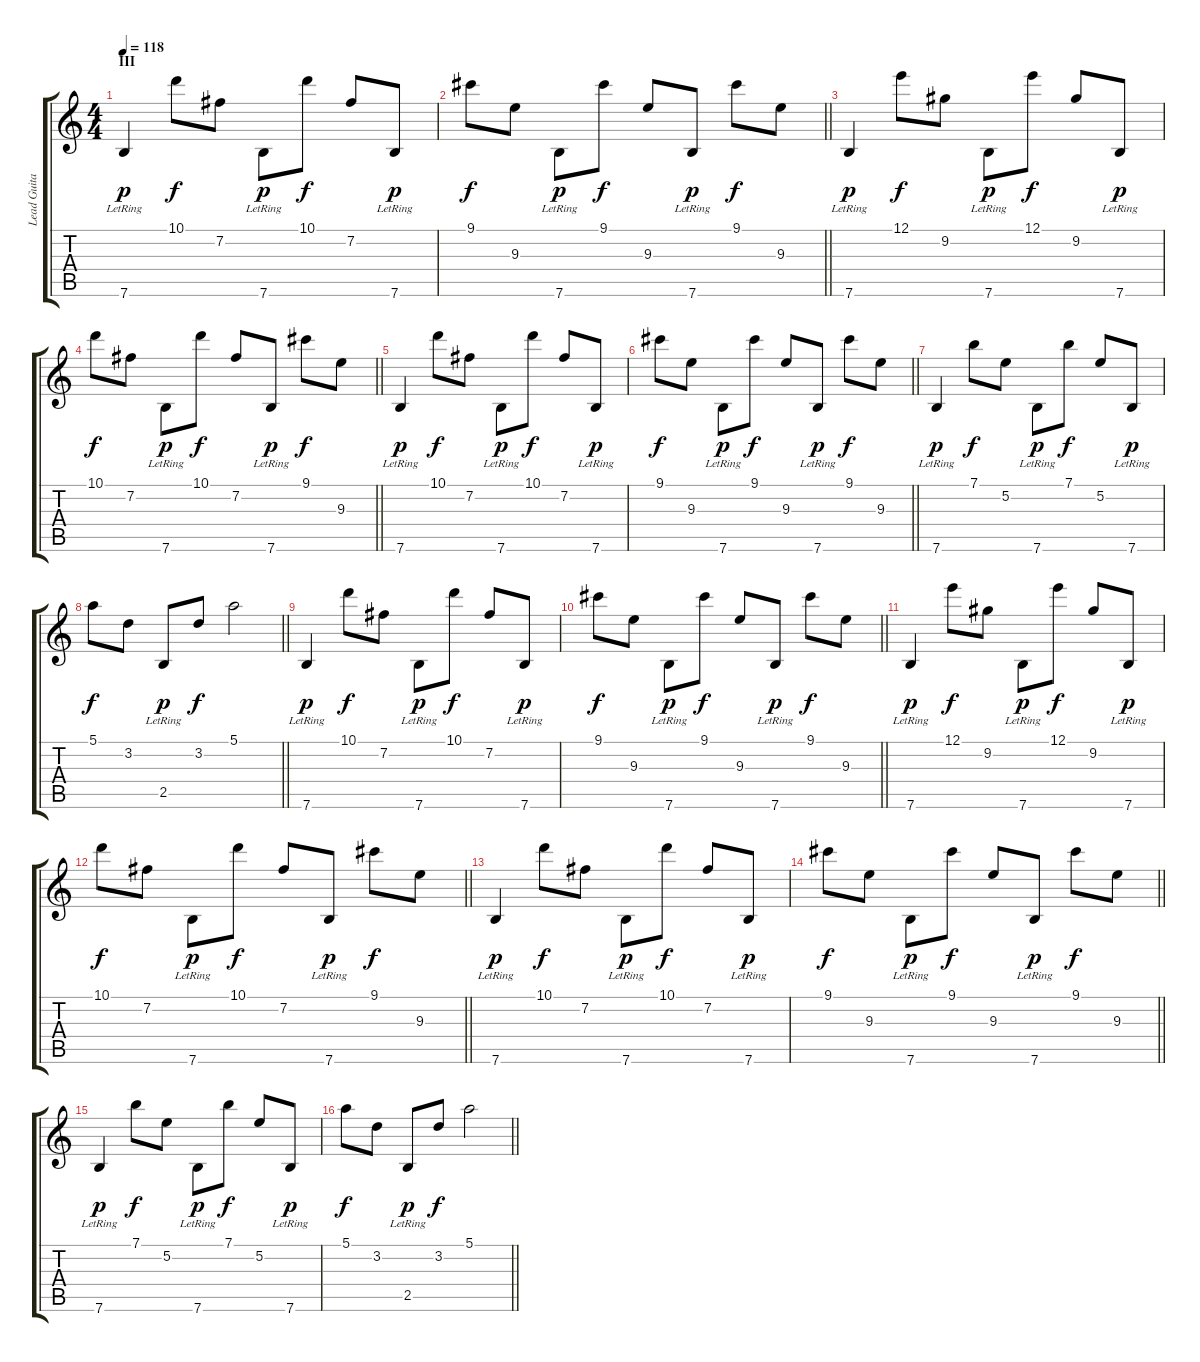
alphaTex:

\track ("Lead Guitar 2" "Lead Guita") {instrument acousticguitarnylon}
\staff {score tabs}
\tuning (E4 B3 G3 D3 A2 E2) {hide}
\ts (4 4)
\section ("" "III")
\tempo 118
\clef g2
\ks c
7.6{lr}.4{dy p} 10.1.8{dy f} 7.2.8 7.6{lr}.8{dy p} 10.1.8{dy f} 7.2.8 7.6{lr}.8{dy p} |
\barLineRight lightlight
9.1.8{dy f} 9.3.8 7.6{lr}.8{dy p} 9.1.8{dy f} 9.3.8 7.6{lr}.8{dy p} 9.1.8{dy f} 9.3.8 |
7.6{lr}.4{dy p} 12.1.8{dy f} 9.2.8 7.6{lr}.8{dy p} 12.1.8{dy f} 9.2.8 7.6{lr}.8{dy p} |
\barLineRight lightlight
10.1.8{dy f} 7.2.8 7.6{lr}.8{dy p} 10.1.8{dy f} 7.2.8 7.6{lr}.8{dy p} 9.1.8{dy f} 9.3.8 |
7.6{lr}.4{dy p} 10.1.8{dy f} 7.2.8 7.6{lr}.8{dy p} 10.1.8{dy f} 7.2.8 7.6{lr}.8{dy p} |
\barLineRight lightlight
9.1.8{dy f} 9.3.8 7.6{lr}.8{dy p} 9.1.8{dy f} 9.3.8 7.6{lr}.8{dy p} 9.1.8{dy f} 9.3.8 |
7.6{lr}.4{dy p} 7.1.8{dy f} 5.2.8 7.6{lr}.8{dy p} 7.1.8{dy f} 5.2.8 7.6{lr}.8{dy p} |
\barLineRight lightlight
5.1.8{dy f} 3.2.8 2.5{lr}.8{dy p} 3.2.8{dy f} 5.1.2 |
7.6{lr}.4{dy p} 10.1.8{dy f} 7.2.8 7.6{lr}.8{dy p} 10.1.8{dy f} 7.2.8 7.6{lr}.8{dy p} |
\barLineRight lightlight
9.1.8{dy f} 9.3.8 7.6{lr}.8{dy p} 9.1.8{dy f} 9.3.8 7.6{lr}.8{dy p} 9.1.8{dy f} 9.3.8 |
7.6{lr}.4{dy p} 12.1.8{dy f} 9.2.8 7.6{lr}.8{dy p} 12.1.8{dy f} 9.2.8 7.6{lr}.8{dy p} |
\barLineRight lightlight
10.1.8{dy f} 7.2.8 7.6{lr}.8{dy p} 10.1.8{dy f} 7.2.8 7.6{lr}.8{dy p} 9.1.8{dy f} 9.3.8 |
7.6{lr}.4{dy p} 10.1.8{dy f} 7.2.8 7.6{lr}.8{dy p} 10.1.8{dy f} 7.2.8 7.6{lr}.8{dy p} |
\barLineRight lightlight
9.1.8{dy f} 9.3.8 7.6{lr}.8{dy p} 9.1.8{dy f} 9.3.8 7.6{lr}.8{dy p} 9.1.8{dy f} 9.3.8 |
7.6{lr}.4{dy p} 7.1.8{dy f} 5.2.8 7.6{lr}.8{dy p} 7.1.8{dy f} 5.2.8 7.6{lr}.8{dy p} |
\barLineRight lightlight
5.1.8{dy f} 3.2.8 2.5{lr}.8{dy p} 3.2.8{dy f} 5.1.2
